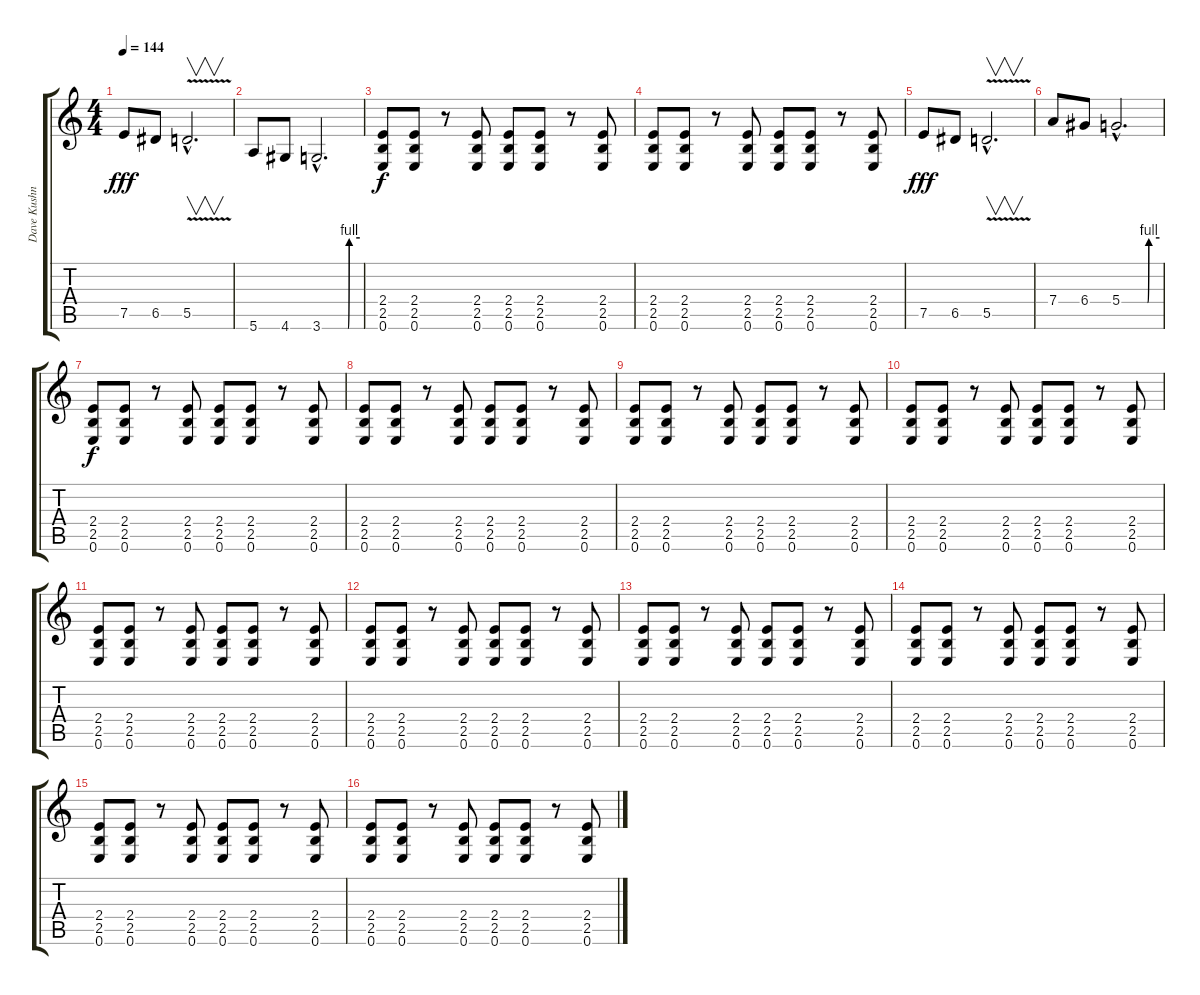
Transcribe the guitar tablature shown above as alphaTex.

\track ("Dave Kushner" "Dave Kushn") {instrument distortionguitar}
\staff {score tabs}
\tuning (E4 B3 G3 D3 A2 E2) {hide}
\ts (4 4)
\tempo 144
\clef g2
\ks c
7.5.8{dy fff} 6.5.8 5.5{v hac}.2{v d} |
5.6.8 4.6.8 3.6{be (custom 0 0 30 0 41 0 43 4 60 4) hac}.2{d} |
(2.4 2.5 0.6).8{dy f} (2.4 2.5 0.6).8 r.8 (2.4 2.5 0.6).8 (2.4 2.5 0.6).8 (2.4 2.5 0.6).8 r.8 (2.4 2.5 0.6).8 |
(2.4 2.5 0.6).8 (2.4 2.5 0.6).8 r.8 (2.4 2.5 0.6).8 (2.4 2.5 0.6).8 (2.4 2.5 0.6).8 r.8 (2.4 2.5 0.6).8 |
7.5.8{dy fff} 6.5.8 5.5{v hac}.2{v d} |
7.4.8 6.4.8 5.4{be (custom 0 0 30 0 41 0 43 4 60 4) hac}.2{d} |
(2.4 2.5 0.6).8{dy f} (2.4 2.5 0.6).8 r.8 (2.4 2.5 0.6).8 (2.4 2.5 0.6).8 (2.4 2.5 0.6).8 r.8 (2.4 2.5 0.6).8 |
(2.4 2.5 0.6).8 (2.4 2.5 0.6).8 r.8 (2.4 2.5 0.6).8 (2.4 2.5 0.6).8 (2.4 2.5 0.6).8 r.8 (2.4 2.5 0.6).8 |
(2.4 2.5 0.6).8{volume 4} (2.4 2.5 0.6).8 r.8 (2.4 2.5 0.6).8 (2.4 2.5 0.6).8 (2.4 2.5 0.6).8 r.8 (2.4 2.5 0.6).8 |
(2.4 2.5 0.6).8 (2.4 2.5 0.6).8 r.8 (2.4 2.5 0.6).8 (2.4 2.5 0.6).8 (2.4 2.5 0.6).8 r.8 (2.4 2.5 0.6).8 |
(2.4 2.5 0.6).8{volume 4} (2.4 2.5 0.6).8 r.8 (2.4 2.5 0.6).8 (2.4 2.5 0.6).8 (2.4 2.5 0.6).8 r.8 (2.4 2.5 0.6).8 |
(2.4 2.5 0.6).8 (2.4 2.5 0.6).8 r.8 (2.4 2.5 0.6).8 (2.4 2.5 0.6).8 (2.4 2.5 0.6).8 r.8 (2.4 2.5 0.6).8 |
(2.4 2.5 0.6).8{volume 4} (2.4 2.5 0.6).8 r.8 (2.4 2.5 0.6).8 (2.4 2.5 0.6).8 (2.4 2.5 0.6).8 r.8 (2.4 2.5 0.6).8 |
(2.4 2.5 0.6).8 (2.4 2.5 0.6).8 r.8 (2.4 2.5 0.6).8 (2.4 2.5 0.6).8 (2.4 2.5 0.6).8 r.8 (2.4 2.5 0.6).8 |
(2.4 2.5 0.6).8{volume 4} (2.4 2.5 0.6).8 r.8 (2.4 2.5 0.6).8 (2.4 2.5 0.6).8 (2.4 2.5 0.6).8 r.8 (2.4 2.5 0.6).8 |
(2.4 2.5 0.6).8 (2.4 2.5 0.6).8 r.8 (2.4 2.5 0.6).8 (2.4 2.5 0.6).8 (2.4 2.5 0.6).8 r.8 (2.4 2.5 0.6).8
